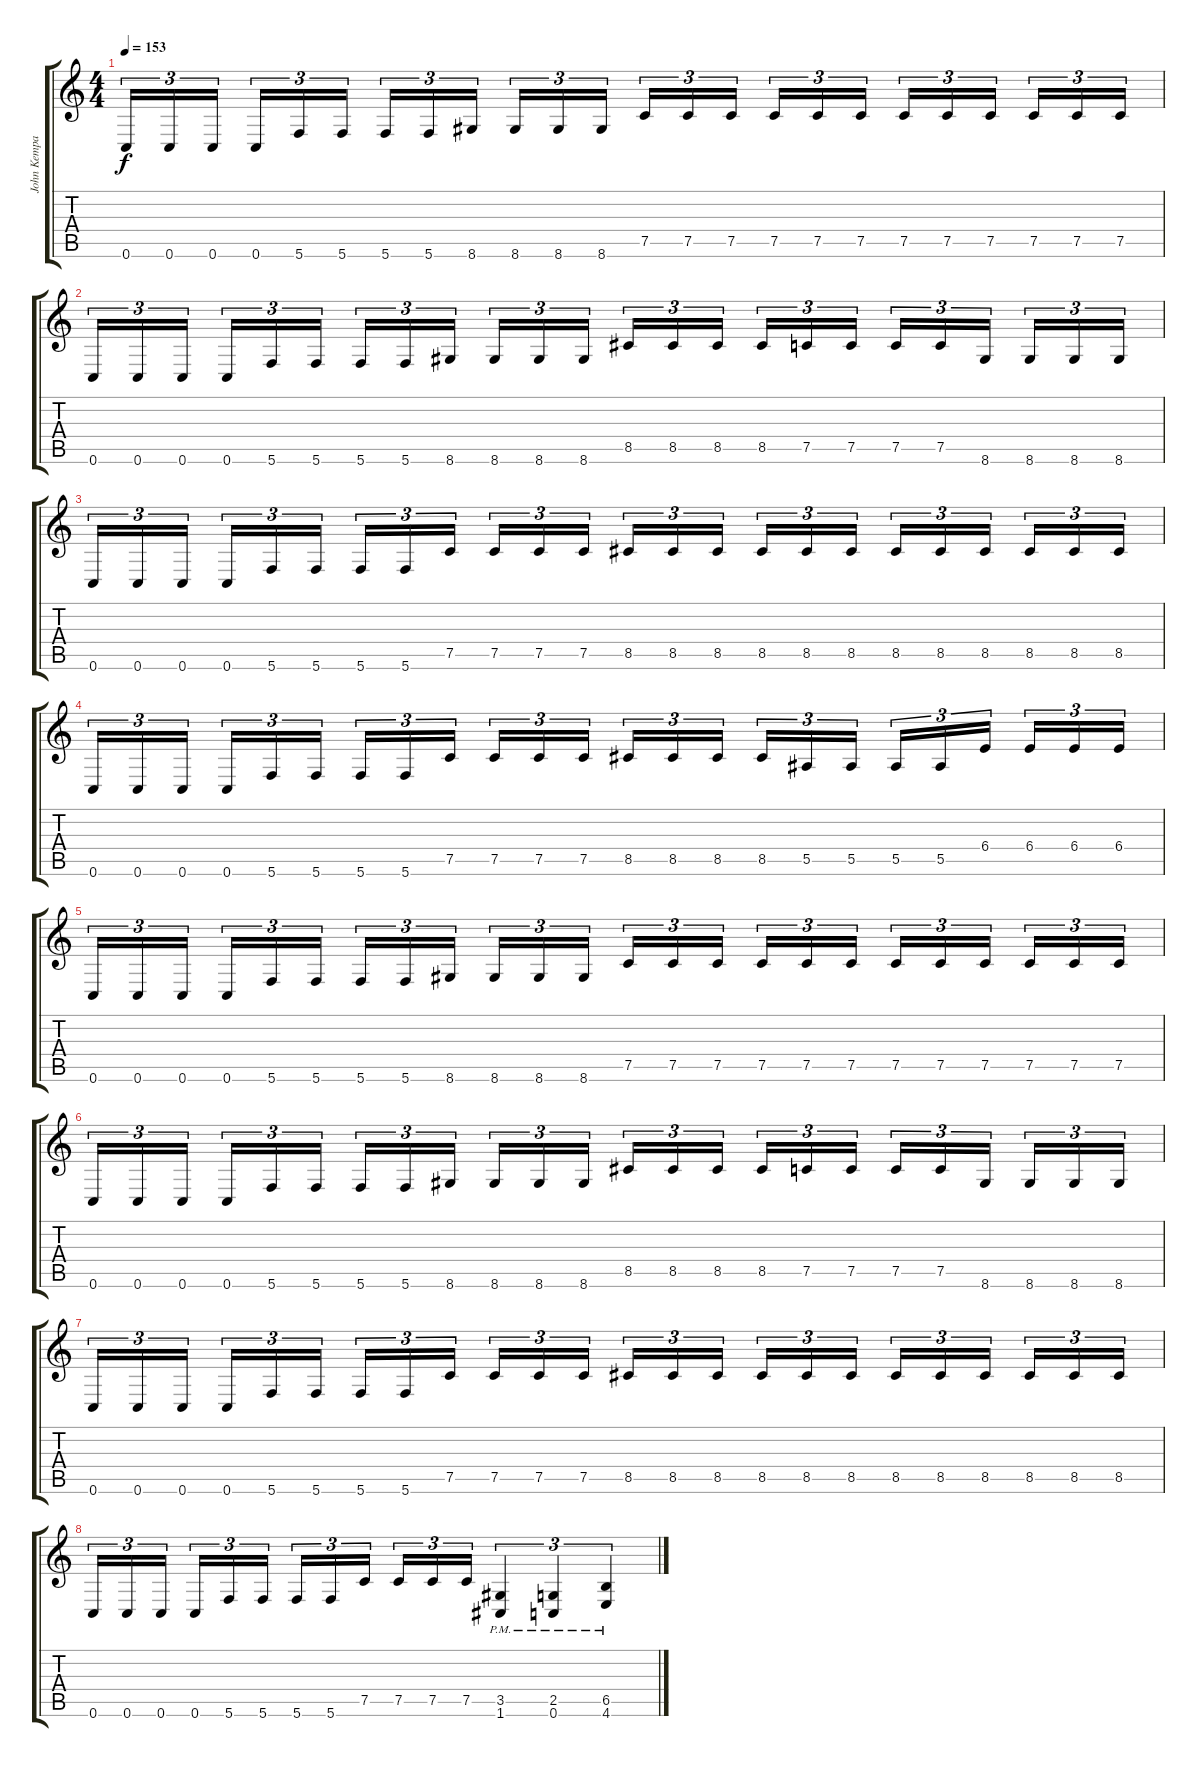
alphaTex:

\track ("John Kempainen (Guitar)" "John Kempa") {instrument distortionguitar}
\staff {score tabs}
\tuning (C4 G3 Eb3 Bb2 F2 C2) {hide}
\ts (4 4)
\tempo 153
\clef g2
\ks c
0.6.16{tu (3 2) dy f balance 8 instrument distortionguitar} 0.6.16{tu (3 2)} 0.6.16{tu (3 2)} 0.6.16{tu (3 2)} 5.6.16{tu (3 2)} 5.6.16{tu (3 2)} 5.6.16{tu (3 2)} 5.6.16{tu (3 2)} 8.6.16{tu (3 2)} 8.6.16{tu (3 2)} 8.6.16{tu (3 2)} 8.6.16{tu (3 2)} 7.5.16{tu (3 2)} 7.5.16{tu (3 2)} 7.5.16{tu (3 2)} 7.5.16{tu (3 2)} 7.5.16{tu (3 2)} 7.5.16{tu (3 2)} 7.5.16{tu (3 2)} 7.5.16{tu (3 2)} 7.5.16{tu (3 2)} 7.5.16{tu (3 2)} 7.5.16{tu (3 2)} 7.5.16{tu (3 2)} |
0.6.16{tu (3 2)} 0.6.16{tu (3 2)} 0.6.16{tu (3 2)} 0.6.16{tu (3 2)} 5.6.16{tu (3 2)} 5.6.16{tu (3 2)} 5.6.16{tu (3 2)} 5.6.16{tu (3 2)} 8.6.16{tu (3 2)} 8.6.16{tu (3 2)} 8.6.16{tu (3 2)} 8.6.16{tu (3 2)} 8.5.16{tu (3 2)} 8.5.16{tu (3 2)} 8.5.16{tu (3 2)} 8.5.16{tu (3 2)} 7.5.16{tu (3 2)} 7.5.16{tu (3 2)} 7.5.16{tu (3 2)} 7.5.16{tu (3 2)} 8.6.16{tu (3 2)} 8.6.16{tu (3 2)} 8.6.16{tu (3 2)} 8.6.16{tu (3 2)} |
0.6.16{tu (3 2)} 0.6.16{tu (3 2)} 0.6.16{tu (3 2)} 0.6.16{tu (3 2)} 5.6.16{tu (3 2)} 5.6.16{tu (3 2)} 5.6.16{tu (3 2)} 5.6.16{tu (3 2)} 7.5.16{tu (3 2)} 7.5.16{tu (3 2)} 7.5.16{tu (3 2)} 7.5.16{tu (3 2)} 8.5.16{tu (3 2)} 8.5.16{tu (3 2)} 8.5.16{tu (3 2)} 8.5.16{tu (3 2)} 8.5.16{tu (3 2)} 8.5.16{tu (3 2)} 8.5.16{tu (3 2)} 8.5.16{tu (3 2)} 8.5.16{tu (3 2)} 8.5.16{tu (3 2)} 8.5.16{tu (3 2)} 8.5.16{tu (3 2)} |
0.6.16{tu (3 2)} 0.6.16{tu (3 2)} 0.6.16{tu (3 2)} 0.6.16{tu (3 2)} 5.6.16{tu (3 2)} 5.6.16{tu (3 2)} 5.6.16{tu (3 2)} 5.6.16{tu (3 2)} 7.5.16{tu (3 2)} 7.5.16{tu (3 2)} 7.5.16{tu (3 2)} 7.5.16{tu (3 2)} 8.5.16{tu (3 2)} 8.5.16{tu (3 2)} 8.5.16{tu (3 2)} 8.5.16{tu (3 2)} 5.5.16{tu (3 2)} 5.5.16{tu (3 2)} 5.5.16{tu (3 2)} 5.5.16{tu (3 2)} 6.4.16{tu (3 2)} 6.4.16{tu (3 2)} 6.4.16{tu (3 2)} 6.4.16{tu (3 2)} |
0.6.16{tu (3 2)} 0.6.16{tu (3 2)} 0.6.16{tu (3 2)} 0.6.16{tu (3 2)} 5.6.16{tu (3 2)} 5.6.16{tu (3 2)} 5.6.16{tu (3 2)} 5.6.16{tu (3 2)} 8.6.16{tu (3 2)} 8.6.16{tu (3 2)} 8.6.16{tu (3 2)} 8.6.16{tu (3 2)} 7.5.16{tu (3 2)} 7.5.16{tu (3 2)} 7.5.16{tu (3 2)} 7.5.16{tu (3 2)} 7.5.16{tu (3 2)} 7.5.16{tu (3 2)} 7.5.16{tu (3 2)} 7.5.16{tu (3 2)} 7.5.16{tu (3 2)} 7.5.16{tu (3 2)} 7.5.16{tu (3 2)} 7.5.16{tu (3 2)} |
0.6.16{tu (3 2)} 0.6.16{tu (3 2)} 0.6.16{tu (3 2)} 0.6.16{tu (3 2)} 5.6.16{tu (3 2)} 5.6.16{tu (3 2)} 5.6.16{tu (3 2)} 5.6.16{tu (3 2)} 8.6.16{tu (3 2)} 8.6.16{tu (3 2)} 8.6.16{tu (3 2)} 8.6.16{tu (3 2)} 8.5.16{tu (3 2)} 8.5.16{tu (3 2)} 8.5.16{tu (3 2)} 8.5.16{tu (3 2)} 7.5.16{tu (3 2)} 7.5.16{tu (3 2)} 7.5.16{tu (3 2)} 7.5.16{tu (3 2)} 8.6.16{tu (3 2)} 8.6.16{tu (3 2)} 8.6.16{tu (3 2)} 8.6.16{tu (3 2)} |
0.6.16{tu (3 2)} 0.6.16{tu (3 2)} 0.6.16{tu (3 2)} 0.6.16{tu (3 2)} 5.6.16{tu (3 2)} 5.6.16{tu (3 2)} 5.6.16{tu (3 2)} 5.6.16{tu (3 2)} 7.5.16{tu (3 2)} 7.5.16{tu (3 2)} 7.5.16{tu (3 2)} 7.5.16{tu (3 2)} 8.5.16{tu (3 2)} 8.5.16{tu (3 2)} 8.5.16{tu (3 2)} 8.5.16{tu (3 2)} 8.5.16{tu (3 2)} 8.5.16{tu (3 2)} 8.5.16{tu (3 2)} 8.5.16{tu (3 2)} 8.5.16{tu (3 2)} 8.5.16{tu (3 2)} 8.5.16{tu (3 2)} 8.5.16{tu (3 2)} |
0.6.16{tu (3 2)} 0.6.16{tu (3 2)} 0.6.16{tu (3 2)} 0.6.16{tu (3 2)} 5.6.16{tu (3 2)} 5.6.16{tu (3 2)} 5.6.16{tu (3 2)} 5.6.16{tu (3 2)} 7.5.16{tu (3 2)} 7.5.16{tu (3 2)} 7.5.16{tu (3 2)} 7.5.16{tu (3 2)} (3.5{pm} 1.6{pm}).4{tu (3 2)} (2.5{pm} 0.6{pm}).4{tu (3 2)} (6.5{pm} 4.6{pm}).4{tu (3 2)}
